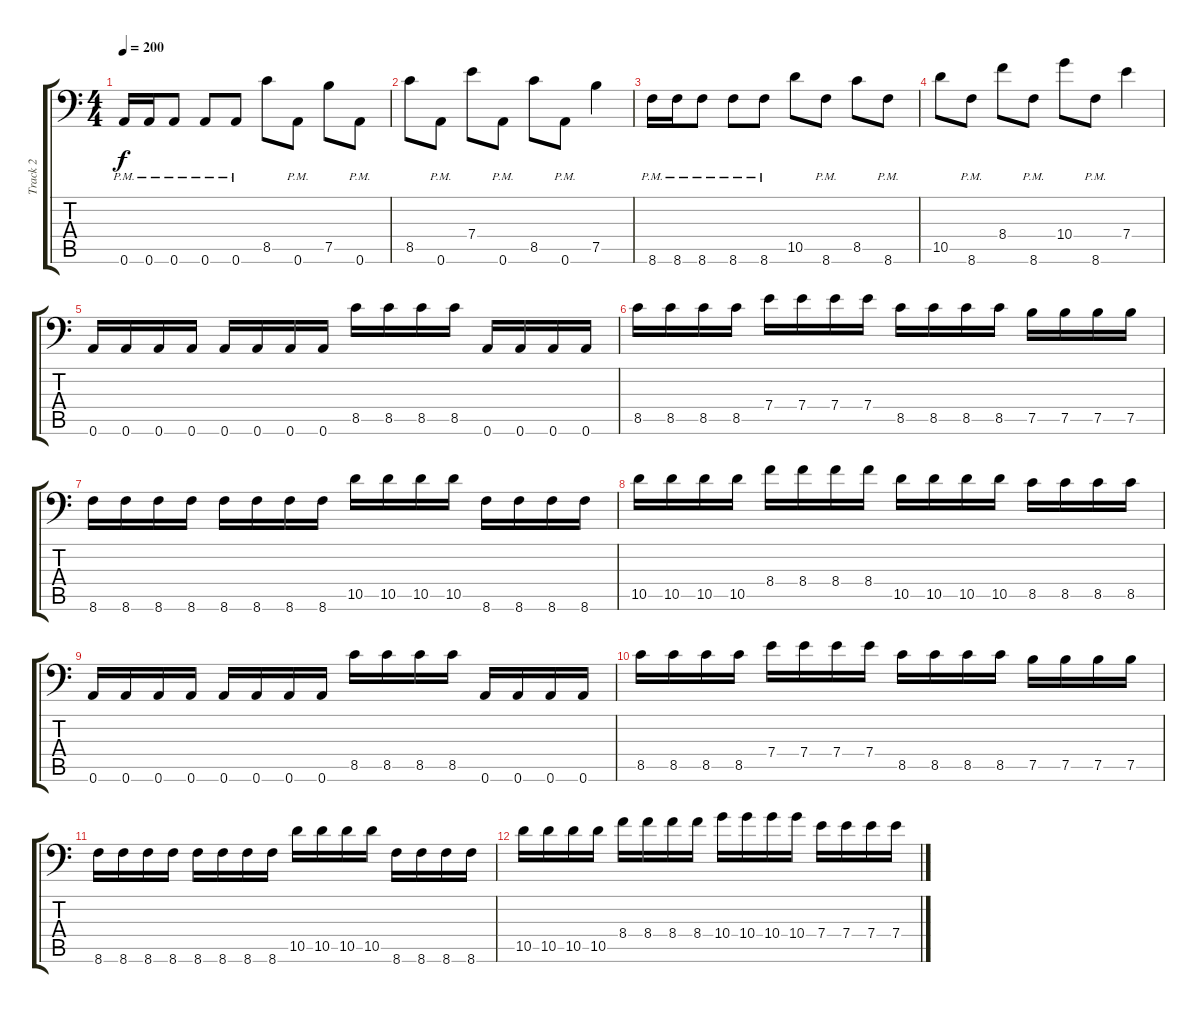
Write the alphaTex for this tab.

\track ("Track 2" "Track 2") {instrument distortionguitar}
\staff {score tabs}
\tuning (B3 Gb3 D3 A2 E2 A1) {hide}
\ts (4 4)
\tempo 200
\clef f4
\ks c
0.6{pm}.16{dy f} 0.6{pm}.16 0.6{pm}.8 0.6{pm}.8 0.6{pm}.8 8.5.8 0.6{pm}.8 7.5.8 0.6{pm}.8 |
8.5.8 0.6{pm}.8 7.4.8 0.6{pm}.8 8.5.8 0.6{pm}.8 7.5.4 |
8.6{pm}.16 8.6{pm}.16 8.6{pm}.8 8.6{pm}.8 8.6{pm}.8 10.5.8 8.6{pm}.8 8.5.8 8.6{pm}.8 |
10.5.8 8.6{pm}.8 8.4.8 8.6{pm}.8 10.4.8 8.6{pm}.8 7.4.4 |
0.6.16 0.6.16 0.6.16 0.6.16 0.6.16 0.6.16 0.6.16 0.6.16 8.5.16 8.5.16 8.5.16 8.5.16 0.6.16 0.6.16 0.6.16 0.6.16 |
8.5.16 8.5.16 8.5.16 8.5.16 7.4.16 7.4.16 7.4.16 7.4.16 8.5.16 8.5.16 8.5.16 8.5.16 7.5.16 7.5.16 7.5.16 7.5.16 |
8.6.16 8.6.16 8.6.16 8.6.16 8.6.16 8.6.16 8.6.16 8.6.16 10.5.16 10.5.16 10.5.16 10.5.16 8.6.16 8.6.16 8.6.16 8.6.16 |
10.5.16 10.5.16 10.5.16 10.5.16 8.4.16 8.4.16 8.4.16 8.4.16 10.5.16 10.5.16 10.5.16 10.5.16 8.5.16 8.5.16 8.5.16 8.5.16 |
0.6.16 0.6.16 0.6.16 0.6.16 0.6.16 0.6.16 0.6.16 0.6.16 8.5.16 8.5.16 8.5.16 8.5.16 0.6.16 0.6.16 0.6.16 0.6.16 |
8.5.16 8.5.16 8.5.16 8.5.16 7.4.16 7.4.16 7.4.16 7.4.16 8.5.16 8.5.16 8.5.16 8.5.16 7.5.16 7.5.16 7.5.16 7.5.16 |
8.6.16 8.6.16 8.6.16 8.6.16 8.6.16 8.6.16 8.6.16 8.6.16 10.5.16 10.5.16 10.5.16 10.5.16 8.6.16 8.6.16 8.6.16 8.6.16 |
10.5.16 10.5.16 10.5.16 10.5.16 8.4.16 8.4.16 8.4.16 8.4.16 10.4.16 10.4.16 10.4.16 10.4.16 7.4.16 7.4.16 7.4.16 7.4.16
